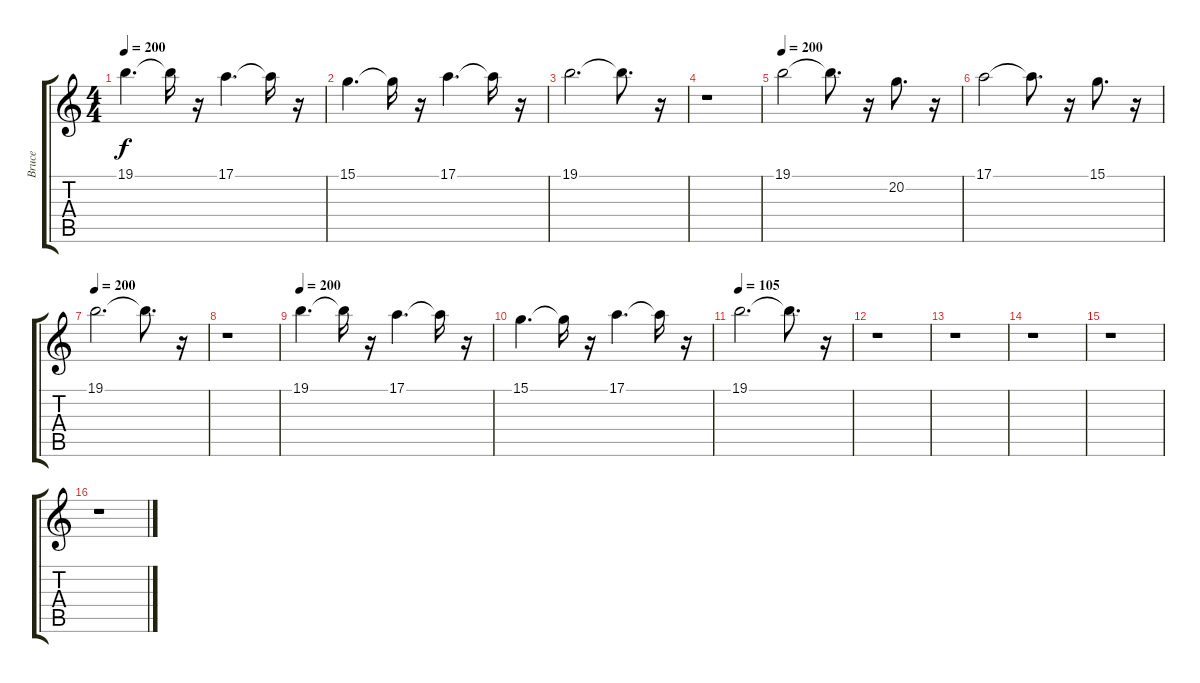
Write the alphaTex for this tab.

\track ("Bruce" "Bruce") {instrument voiceoohs}
\staff {score tabs}
\tuning (E4 B3 G3 D3 A2 E2) {hide}
\ts (4 4)
\tempo 200
\clef g2
\ks c
19.1.4{d dy f} 19.1{t}.16 r.16 17.1.4{d} 17.1{t}.16 r.16 |
15.1.4{d} 15.1{t}.16 r.16 17.1.4{d} 17.1{t}.16 r.16 |
19.1.2{d} 19.1{t}.8{d} r.16 |
r.1 |
\tempo 200
19.1.2 19.1{t}.8{d} r.16 20.2.8{d} r.16 |
17.1.2 17.1{t}.8{d} r.16 15.1.8{d} r.16 |
\tempo 200
19.1.2{d} 19.1{t}.8{d} r.16 |
r.1 |
\tempo 200
19.1.4{d} 19.1{t}.16 r.16 17.1.4{d} 17.1{t}.16 r.16 |
15.1.4{d} 15.1{t}.16 r.16 17.1.4{d} 17.1{t}.16 r.16 |
\tempo 105
19.1.2{d} 19.1{t}.8{d} r.16 |
r.1 |
r.1 |
r.1 |
r.1 |
r.1
